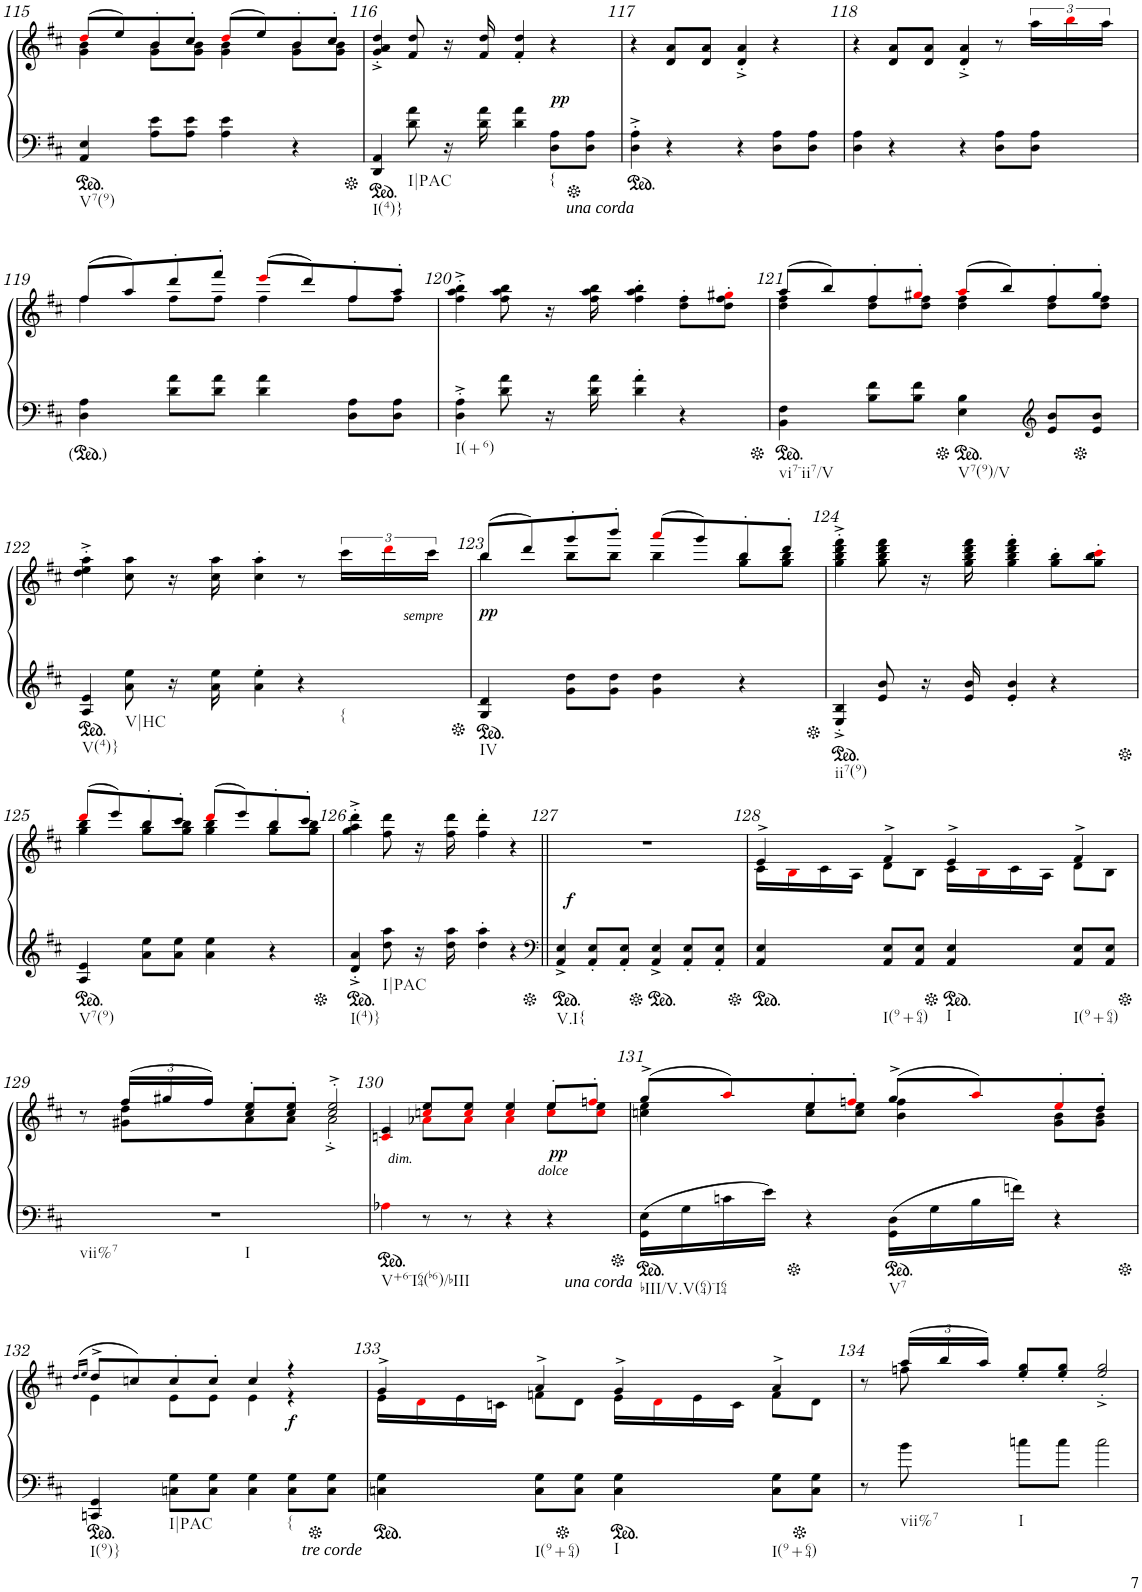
**kern	**kern	**dynam
*part1	*part1	*part1
*staff2	*staff1	*staff1/2
*I"Piano	*	*
*I'Pno	*	*
!!LO:PB:g=z
*clefF4	*clefG2	*
*k[f#c#]	*k[f#c#]	*
*M4/4	*M4/4	*
*met(c)	*met(c)	*
=115	=115	=115
*	*^	*
!LO:TX:b:t=V7(9)	!	!	!
4AA/ 4E/	(>8ddi/L	4g\ 4b\	.
.	8ee/)	.	.
8A\ 8e\L	8b'/	8g\ 8b\L	.
8A\ 8e\J	8cc#'/J	8g\ 8b\J	.
4A\ 4e\	(>8ddi/L	4g\ 4b\	.
.	8ee/)	.	.
4r	8b'/	8g\ 8b\L	.
.	8cc#'/J	8g\ 8b\J	.
=116	=116	=116	=116
!LO:TX:b:t=I(4)}	!	!	!
*	*v	*v	*
4DD/ 4AA/	4g/'^ 4a/'^ 4dd/'^	.
!LO:TX:b:t=I|PAC	!	!
8d\ 8a\	8f#/ 8dd/	.
16r	16r	.
16d\ 16a\	16f#/ 16dd/	.
4d\ 4a\	4f#/' 4dd/'	.
!LO:TX:b:i:t=una corda	!	!
!LO:TX:b:t={	!	!
!	!	!LO:DY:a=2
8D\ 8A\L	4r	pp
8D\ 8A\J	.	.
=117	=117	=117
4D\'^ 4A\'^	4r	.
4r	8d/ 8a/L	.
.	8d/ 8a/J	.
4r	4d/'^ 4a/'^	.
8D\ 8A\L	4r	.
8D\ 8A\J	.	.
=118	=118	=118
4D\ 4A\	4r	.
4r	8d/ 8a/L	.
.	8d/ 8a/J	.
4r	4d/'^ 4a/'^	.
8D\ 8A\L	8r	.
8D\ 8A\J	24aa\LL	.
.	24bbi\	.
.	24aa\JJ	.
!!LO:LB:g=z
=119	=119	=119
*	*^	*
4D\ 4A\	(8ff#/L	4ff#\	.
.	8aa/)	.	.
8d\ 8a\L	8ddd'/	8ff#\L	.
8d\ 8a\J	8fff#'/J	8ff#\J	.
4d\ 4a\	(8eeei/L	4ff#\	.
.	8ddd/)	.	.
8D\ 8A\L	8ff#'/	8ff#\L	.
8D\ 8A\J	8aa'/J	8ff#\J	.
=120	=120	=120	=120
!LO:TX:b:t=I(+6)	!	!	!
*	*v	*v	*
4D\'^ 4A\'^	4ff#\'^ 4aa\'^ 4bb\'^	.
8d\ 8a\	8ff#\ 8aa\ 8bb\	.
16r	16r	.
16d\ 16a\	16ff#\ 16aa\ 16bb\	.
4d\' 4a\'	4ff#\' 4aa\' 4bb\'	.
4r	8dd\' 8ff#\'L	.
.	8dd\' 8ff#\' 8gg#Xi\'J	.
=121	=121	=121
*	*^	*
!LO:TX:b:t=vi7-ii7/V	!	!	!
4BB\ 4F#\	(8aa/L	4dd\ 4ff#\	.
.	8bb/)	.	.
8B\ 8f#\L	8ff#'/	8dd\ 8ff#\L	.
8B\ 8f#\J	8gg#X'i/J	8dd\ 8ff#\J	.
!LO:TX:b:t=V7(9)/V	!	!	!
4E\ 4B\	(8aai/L	4dd\ 4ff#\	.
.	8bb/)	.	.
*clefG2	*	*	*
8e/ 8b/L	8ff#'/	8dd\ 8ff#\L	.
8e/ 8b/J	8gg#'/J	8dd\ 8ff#\J	.
!!LO:LB:g=z
=122	=122	=122	=122
!LO:TX:b:t=V(4)}	!	!	!
*	*v	*v	*
4A/ 4e/	4dd\'^ 4ee\'^ 4aa\'^	.
!LO:TX:b:t=V|HC	!	!
8a\ 8ee\	8cc#\ 8aa\	.
16r	16r	.
16a\ 16ee\	16cc#\ 16aa\	.
4a\' 4ee\'	4cc#\' 4aa\'	.
!LO:TX:b:t={	!	!
4r	8r	.
.	24ccc#\LL	.
.	24dddi\	.
!	!	!LO:DY:b
.	24ccc#\JJ	other-dynamics
=123	=123	=123
*	*^	*
!LO:TX:b:t=IV	!	!	!
!	!	!	!LO:DY:b
4G/ 4d/	(8bb/L	4bb\	pp
.	8ddd/)	.	.
8g\ 8dd\L	8ggg'/	8bb\L	.
8g\ 8dd\J	8bbb'/J	8bb\J	.
4g\ 4dd\	(8aaai/L	4bb\	.
.	8ggg/)	.	.
4r	8bb'/	8gg\ 8bb\L	.
.	8ddd'/J	8gg\ 8bb\J	.
=124	=124	=124	=124
!LO:TX:b:t=ii7(9)	!	!	!
*	*v	*v	*
4E/'^ 4B/'^	4gg\'^ 4bb\'^ 4ddd\'^ 4fff#\'^	.
8e/ 8b/	8gg\ 8bb\ 8ddd\ 8fff#\	.
16r	16r	.
16e/ 16b/	16gg\ 16bb\ 16ddd\ 16fff#\	.
4e/' 4b/'	4gg\' 4bb\' 4ddd\' 4fff#\'	.
4r	8gg\' 8bb\'L	.
.	8gg\' 8bb\' 8ccc#i\'J	.
!!LO:LB:g=z
=125	=125	=125
*	*^	*
!LO:TX:b:t=V7(9)	!	!	!
4A/ 4e/	(>8dddi/L	4gg\ 4bb\	.
.	8eee/)	.	.
8a\ 8ee\L	8bb'/	8gg\ 8bb\L	.
8a\ 8ee\J	8ccc#'/J	8gg\ 8bb\J	.
4a\ 4ee\	(>8dddi/L	4gg\ 4bb\	.
.	8eee/)	.	.
4r	8bb'/	8gg\ 8bb\L	.
.	8ccc#'/J	8gg\ 8bb\J	.
=126	=126	=126	=126
!LO:TX:b:t=I(4)}	!	!	!
*	*v	*v	*
4d/'^ 4a/'^	4gg\'^ 4aa\'^ 4ddd\'^	.
!LO:TX:b:t=I|PAC	!	!
8dd\ 8aa\	8ff#\ 8ddd\	.
16r	16r	.
16dd\ 16aa\	16ff#\ 16ddd\	.
4dd\' 4aa\'	4ff#\' 4ddd\'	.
4r	4r	.
=127||	=127||	=127||
*clefF4	*	*
!LO:TX:b:t=V.I{	!	!
!	!	!LO:DY:a=2
4AA/^ 4E/^	1r	f
8AA/' 8E/'L	.	.
8AA/' 8E/'J	.	.
4AA/^ 4E/^	.	.
8AA/' 8E/'L	.	.
8AA/' 8E/'J	.	.
=128	=128	=128
*	*^	*
4AA/ 4E/	4e^/	16c#\LL	.
.	.	16Bi\	.
.	.	16c#\	.
.	.	16A\JJ	.
!LO:TX:b:t=I(9+64)	!	!	!
8AA/ 8E/L	4f#^/	8d\L	.
8AA/ 8E/J	.	8B\J	.
!LO:TX:b:t=I	!	!	!
4AA/ 4E/	4e^/	16c#\LL	.
.	.	16Bi\	.
.	.	16c#\	.
.	.	16A\JJ	.
!LO:TX:b:t=I(9+64)	!	!	!
8AA/ 8E/L	4f#^/	8d\L	.
8AA/ 8E/J	.	8B\J	.
!!LO:LB:g=z	!!
=129	=129	=129	=129
!LO:TX:b:t=vii%7	!	!	!
!LO:TX:b:t=I	!	!	!
1r	8r	8ryy	.
*	*Xbrackettup	*	*
.	(>24ff#/LL	8g#X\ 8dd\L	.
.	24gg#X/	.	.
.	24ff#/JJ)	.	.
.	8cc#/' 8ee/'L	8a\	.
.	8cc#/' 8ee/'J	8a\J	.
.	2cc#/'^ 2ee/'^	2a'^\	.
=130	=130	=130	=130
!LO:TX:b:t=V+6-I64(b6)/bIII	!	!	!
!	!	!	!LO:DY:b
4A-Xi\	4cni/ 4e/	4ryy	other-dynamics
8r	8ccni/ 8ee/L	8a-Xi\L	.
8r	8cci/ 8ee/J	8a-i\J	.
4r	4cci/ 4ee/	4a-i\	.
!LO:TX:b:i:t=una corda	!	!	!
!	!	!	!LO:DY:b
!	!	!	!LO:DY:n=1:b
4r	8ee'/L	8cci\ 8ee\L	pp other-dynamics
.	8ffn'i/J	8cci\ 8ee\J	.
=131	=131	=131	=131
!LO:TX:b:t=bIII/V.V(64)-I64	!	!	!
16GG\ 16E\LL	(>8gg^/L	4ccn\ 4ee\	.
16G\	.	.	.
16cn\	8aai/)	.	.
16e\JJ	.	.	.
4r	8ee'/	8cc\ 8ee\L	.
.	8ffn'i/J	8cc\ 8ee\J	.
!LO:TX:b:t=V7	!	!	!
16GG\ 16D\LL	(>8gg^/L	4b\ 4ff\	.
16G\	.	.	.
16B\	8aai/)	.	.
16fn\JJ	.	.	.
4r	8ee'i/	8g\ 8b\L	.
.	8dd'/J	8g\ 8b\J	.
!!LO:LB:g=z	!!
=132	=132	=132	=132
.	(>16qdd/LL	.	.
.	16qee/JJ	.	.
!LO:TX:b:t=I(9)}	!	!	!
4CCn/ 4GG/	8dd^/L	4e\	.
.	8ccn/)	.	.
!LO:TX:b:t=I|PAC	!	!	!
8Cn\ 8G\L	8cc'/	8e\L	.
8C\ 8G\J	8cc'/J	8e\J	.
4C\ 4G\	4cc/	4e\	.
!LO:TX:b:i:t=tre corde	!	!	!
!LO:TX:b:t={	!	!	!
!	!	!	!LO:DY:b
8C\ 8G\L	4r	4r	f
8C\ 8G\J	.	.	.
=133	=133	=133	=133
4Cn\ 4G\	4g^/	16e\LL	.
.	.	16di\	.
.	.	16e\	.
.	.	16cn\JJ	.
!LO:TX:b:t=I(9+64)	!	!	!
8C\ 8G\L	4a^/	8fn\L	.
8C\ 8G\J	.	8d\J	.
!LO:TX:b:t=I	!	!	!
4C\ 4G\	4g^/	16e\LL	.
.	.	16di\	.
.	.	16e\	.
.	.	16c\JJ	.
!LO:TX:b:t=I(9+64)	!	!	!
8C\ 8G\L	4a^/	8f\L	.
8C\ 8G\J	.	8d\J	.
=134	=134	=134	=134
8r	8r	8ryy	.
!LO:TX:b:t=vii%7	!	!	!
8b\	(>24aa/LL	8ffn\	.
.	24bb/	.	.
.	24aa/JJ)	.	.
!LO:TX:b:t=I	!	!	!
8ccn\L	8ee/' 8gg/'L	2.ryy	.
8cc\J	8ee/' 8gg/'J	.	.
2cc\	2ee/'^ 2gg/'^	.	.
*	*v	*v	*
=	=	=
*-	*-	*-
